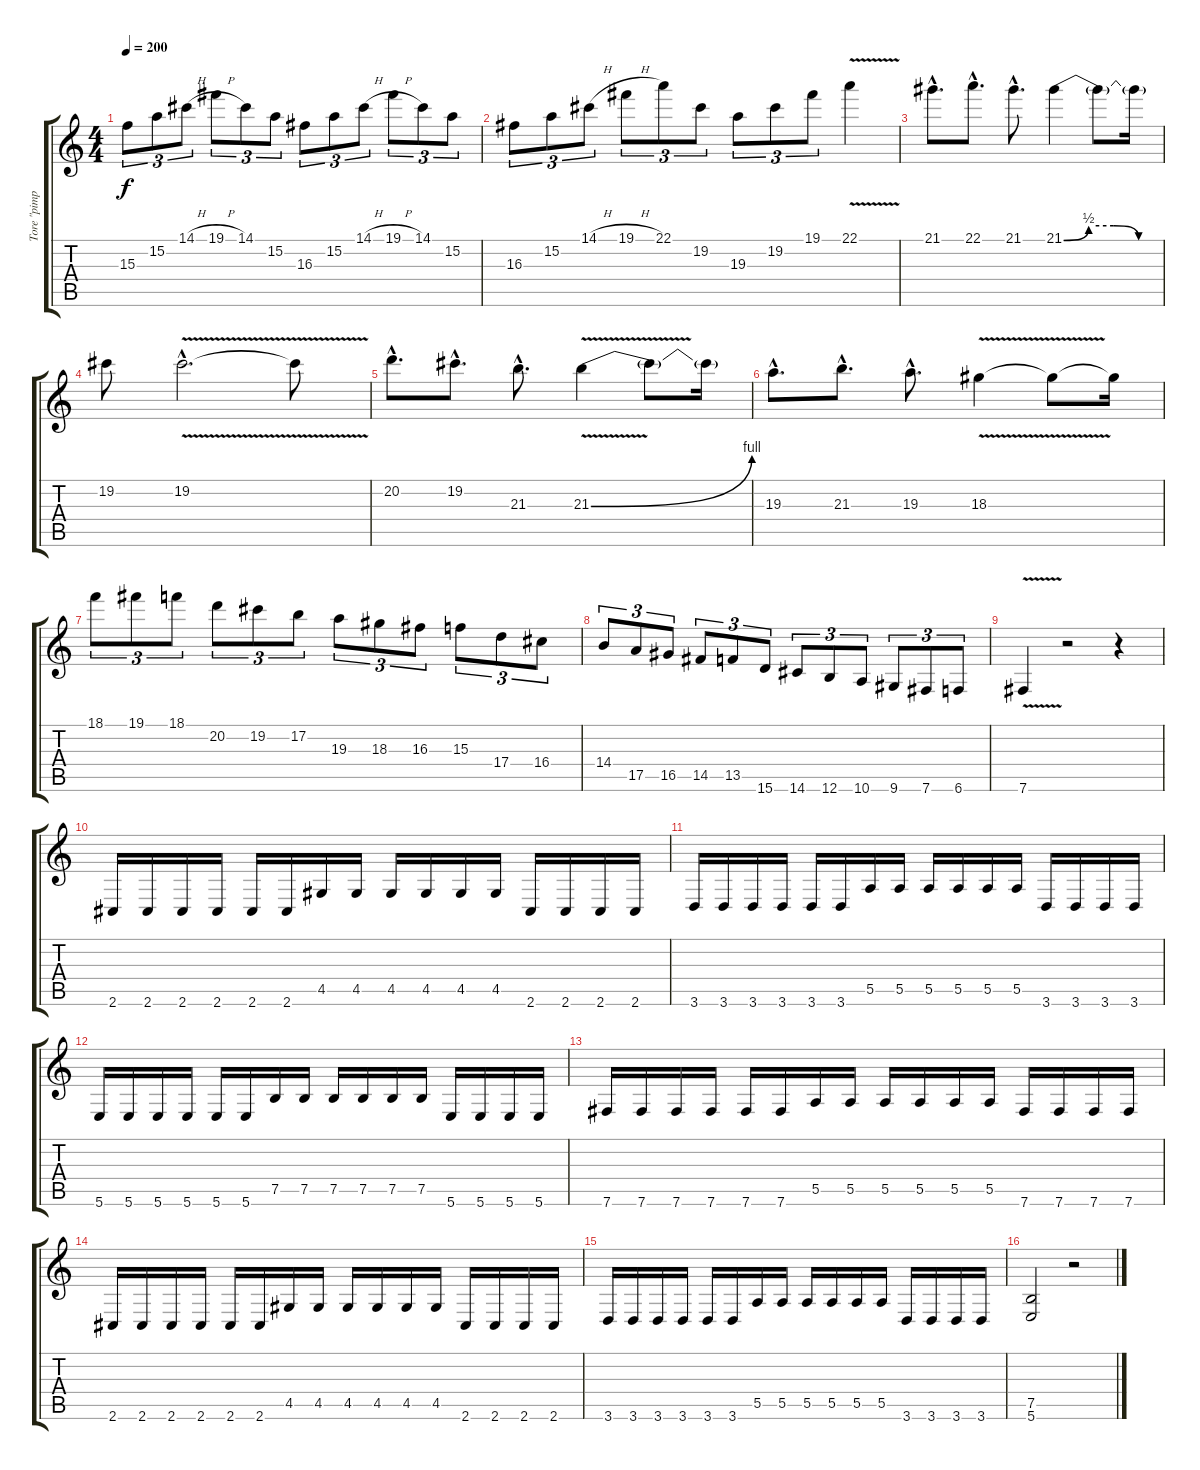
\track ("Tore \"pimp\" Mogensen" "Tore \"pimp") {instrument distortionguitar}
\staff {score tabs}
\tuning (B3 Gb3 D3 A2 E2 B1) {hide}
\ts (4 4)
\tempo 200
\clef g2
\ks c
15.3.8{tu (3 2) dy f} 15.2.8{tu (3 2)} 14.1{h}.8{tu (3 2)} 19.1{h}.8{tu (3 2)} 14.1.8{tu (3 2)} 15.2.8{tu (3 2)} 16.3.8{tu (3 2)} 15.2.8{tu (3 2)} 14.1{h}.8{tu (3 2)} 19.1{h}.8{tu (3 2)} 14.1.8{tu (3 2)} 15.2.8{tu (3 2)} |
16.3.8{tu (3 2)} 15.2.8{tu (3 2)} 14.1{h}.8{tu (3 2)} 19.1{h}.8{tu (3 2)} 22.1.8{tu (3 2)} 19.2.8{tu (3 2)} 19.3.8{tu (3 2)} 19.2.8{tu (3 2)} 19.1.8{tu (3 2)} 22.1{v}.4 |
21.1{hac}.8{d} 22.1{hac}.8{d} 21.1{hac}.8{d} 21.1{be (custom 0 0 15 2 30 2 45 0 60 0)}.4 21.1{t}.8 21.1{t}.16 |
19.2.8 19.2{v hac}.2{d} 19.2{t}.8 |
20.2{hac}.8{d} 19.2{hac}.8{d} 21.3{hac}.8{d} 21.3{be (bend 0 0 60 4) v}.4 21.3{t}.8 21.3{t}.16 |
19.3{hac}.8{d} 21.3{hac}.8{d} 19.3{hac}.8{d} 18.3{v}.4 18.3{t}.8 18.3{t}.16 |
18.1.8{tu (3 2)} 19.1.8{tu (3 2)} 18.1.8{tu (3 2)} 20.2.8{tu (3 2)} 19.2.8{tu (3 2)} 17.2.8{tu (3 2)} 19.3.8{tu (3 2)} 18.3.8{tu (3 2)} 16.3.8{tu (3 2)} 15.3.8{tu (3 2)} 17.4.8{tu (3 2)} 16.4.8{tu (3 2)} |
14.4.8{tu (3 2)} 17.5.8{tu (3 2)} 16.5.8{tu (3 2)} 14.5.8{tu (3 2)} 13.5.8{tu (3 2)} 15.6.8{tu (3 2)} 14.6.8{tu (3 2)} 12.6.8{tu (3 2)} 10.6.8{tu (3 2)} 9.6.8{tu (3 2)} 7.6.8{tu (3 2)} 6.6.8{tu (3 2)} |
7.6{v}.4 r.2 r.4 |
2.6.16 2.6.16 2.6.16 2.6.16 2.6.16 2.6.16 4.5.16 4.5.16 4.5.16 4.5.16 4.5.16 4.5.16 2.6.16 2.6.16 2.6.16 2.6.16 |
3.6.16 3.6.16 3.6.16 3.6.16 3.6.16 3.6.16 5.5.16 5.5.16 5.5.16 5.5.16 5.5.16 5.5.16 3.6.16 3.6.16 3.6.16 3.6.16 |
5.6.16 5.6.16 5.6.16 5.6.16 5.6.16 5.6.16 7.5.16 7.5.16 7.5.16 7.5.16 7.5.16 7.5.16 5.6.16 5.6.16 5.6.16 5.6.16 |
7.6.16 7.6.16 7.6.16 7.6.16 7.6.16 7.6.16 5.5.16 5.5.16 5.5.16 5.5.16 5.5.16 5.5.16 7.6.16 7.6.16 7.6.16 7.6.16 |
2.6.16 2.6.16 2.6.16 2.6.16 2.6.16 2.6.16 4.5.16 4.5.16 4.5.16 4.5.16 4.5.16 4.5.16 2.6.16 2.6.16 2.6.16 2.6.16 |
3.6.16 3.6.16 3.6.16 3.6.16 3.6.16 3.6.16 5.5.16 5.5.16 5.5.16 5.5.16 5.5.16 5.5.16 3.6.16 3.6.16 3.6.16 3.6.16 |
(7.5 5.6).2 r.2
